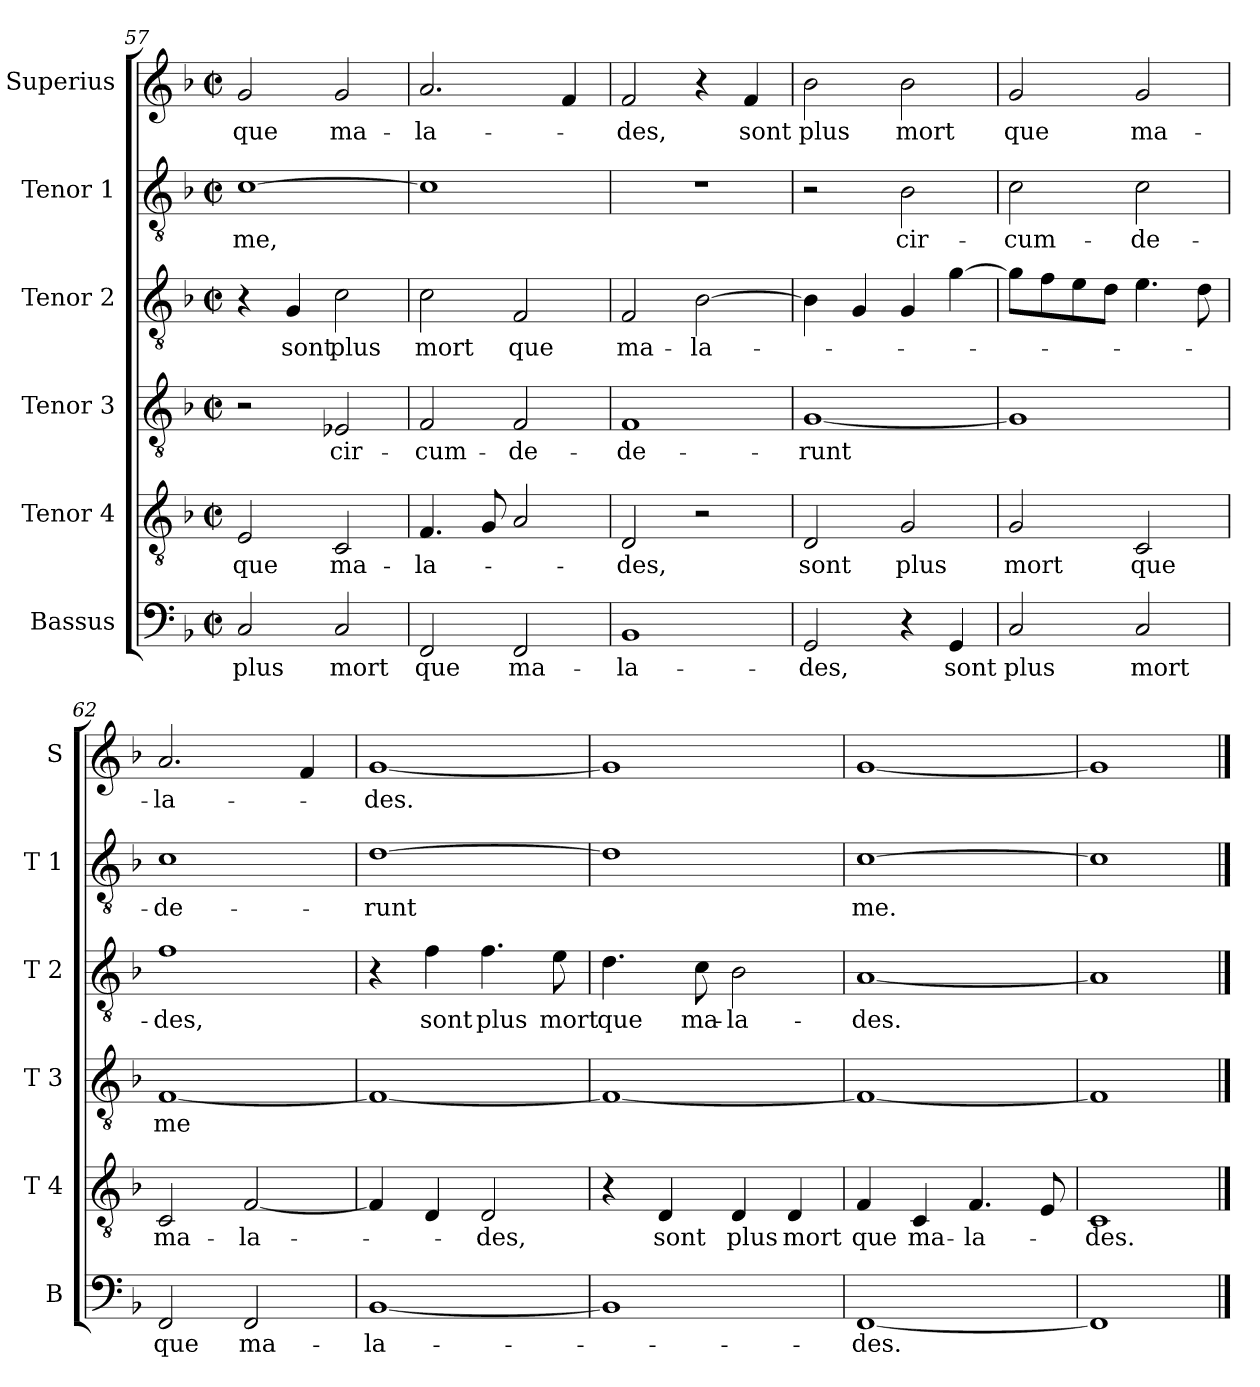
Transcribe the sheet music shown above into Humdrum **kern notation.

**kern	**text	**kern	**text	**kern	**text	**kern	**text	**kern	**text	**kern	**text
*part6	*part6	*part5	*part5	*part4	*part4	*part3	*part3	*part2	*part2	*part1	*part1
*staff6	*staff6	*staff5	*staff5	*staff4	*staff4	*staff3	*staff3	*staff2	*staff2	*staff1	*staff1
*I"Bassus	*	*I"Tenor 4	*	*I"Tenor 3	*	*I"Tenor 2	*	*I"Tenor 1	*	*I"Superius	*
*I'B	*	*I'T 4	*	*I'T 3	*	*I'T 2	*	*I'T 1	*	*I'S	*
*clefF4	*	*clefGv2	*	*clefGv2	*	*clefGv2	*	*clefGv2	*	*clefG2	*
*k[b-]	*	*k[b-]	*	*k[b-]	*	*k[b-]	*	*k[b-]	*	*k[b-]	*
*F:	*	*F:	*	*F:	*	*F:	*	*F:	*	*F:	*
*M2/2	*	*M2/2	*	*M2/2	*	*M2/2	*	*M2/2	*	*M2/2	*
*met(c|)	*	*met(c|)	*	*met(c|)	*	*met(c|)	*	*met(c|)	*	*met(c|)	*
=57	=57	=57	=57	=57	=57	=57	=57	=57	=57	=57	=57
2C/	plus	2E/	que	2r	.	4r	.	[1c	me,	2g/	que
.	.	.	.	.	.	4G/	sont	.	.	.	.
2C/	mort	2C/	ma-	2E-X/	cir-	2c\	plus	.	.	2g/	ma-
=58	=58	=58	=58	=58	=58	=58	=58	=58	=58	=58	=58
2FF/	que	4.F/	-la-	2F/	-cum-	2c\	mort	1c]	.	2.a/	-la-
.	.	8G/	.	.	.	.	.	.	.	.	.
2FF/	ma-	2A/	.	2F/	-de-	2F/	que	.	.	.	.
.	.	.	.	.	.	.	.	.	.	4f/	.
=59	=59	=59	=59	=59	=59	=59	=59	=59	=59	=59	=59
1BB-	-la-	2D/	-des,	1F	-de-	2F/	ma-	1r	.	2f/	-des,
.	.	2r	.	.	.	[2B-\	-la-	.	.	4r	.
.	.	.	.	.	.	.	.	.	.	4f/	sont
=60	=60	=60	=60	=60	=60	=60	=60	=60	=60	=60	=60
2GG/	-des,	2D/	sont	[1G	-runt	4B-\]	.	2r	.	2b-\	plus
.	.	.	.	.	.	4G/	.	.	.	.	.
4r	.	2G/	plus	.	.	4G/	.	2B-\	cir-	2b-\	mort
4GG/	sont	.	.	.	.	[4g\	.	.	.	.	.
!!LO:LB:g=z
=61	=61	=61	=61	=61	=61	=61	=61	=61	=61	=61	=61
2C/	plus	2G/	mort	1G]	.	8g\L]	.	2c\	-cum-	2g/	que
.	.	.	.	.	.	8f\	.	.	.	.	.
.	.	.	.	.	.	8e\	.	.	.	.	.
.	.	.	.	.	.	8d\J	.	.	.	.	.
2C/	mort	2C/	que	.	.	4.e\	.	2c\	-de-	2g/	ma-
.	.	.	.	.	.	8d\	.	.	.	.	.
=62	=62	=62	=62	=62	=62	=62	=62	=62	=62	=62	=62
2FF/	que	2C/	ma-	[1F	me	1f	-des,	1c	-de-	2.a/	-la-
2FF/	ma-	[2F/	-la-	.	.	.	.	.	.	.	.
.	.	.	.	.	.	.	.	.	.	4f/	.
=63	=63	=63	=63	=63	=63	=63	=63	=63	=63	=63	=63
[1BB-	-la-	4F/]	.	1F_	.	4r	.	[1d	-runt	[1g	-des.
.	.	4D/	.	.	.	4f\	sont	.	.	.	.
.	.	2D/	-des,	.	.	4.f\	plus	.	.	.	.
.	.	.	.	.	.	8e\	mort	.	.	.	.
=64	=64	=64	=64	=64	=64	=64	=64	=64	=64	=64	=64
1BB-]	.	4r	.	1F_	.	4.d\	que	1d]	.	1g]	.
.	.	4D/	sont	.	.	.	.	.	.	.	.
.	.	.	.	.	.	8c\	ma-	.	.	.	.
.	.	4D/	plus	.	.	2B-\	-la-	.	.	.	.
.	.	4D/	mort	.	.	.	.	.	.	.	.
=65	=65	=65	=65	=65	=65	=65	=65	=65	=65	=65	=65
[1FF	-des.	4F/	que	1F_	.	[1A	-des.	[1c	me.	[1g	.
.	.	4C/	ma-	.	.	.	.	.	.	.	.
.	.	4.F/	-la-	.	.	.	.	.	.	.	.
.	.	8E/	.	.	.	.	.	.	.	.	.
=66	=66	=66	=66	=66	=66	=66	=66	=66	=66	=66	=66
1FF]	.	1C	-des.	1F]	.	1A]	.	1c]	.	1g]	.
==	==	==	==	==	==	==	==	==	==	==	==
*-	*-	*-	*-	*-	*-	*-	*-	*-	*-	*-	*-
